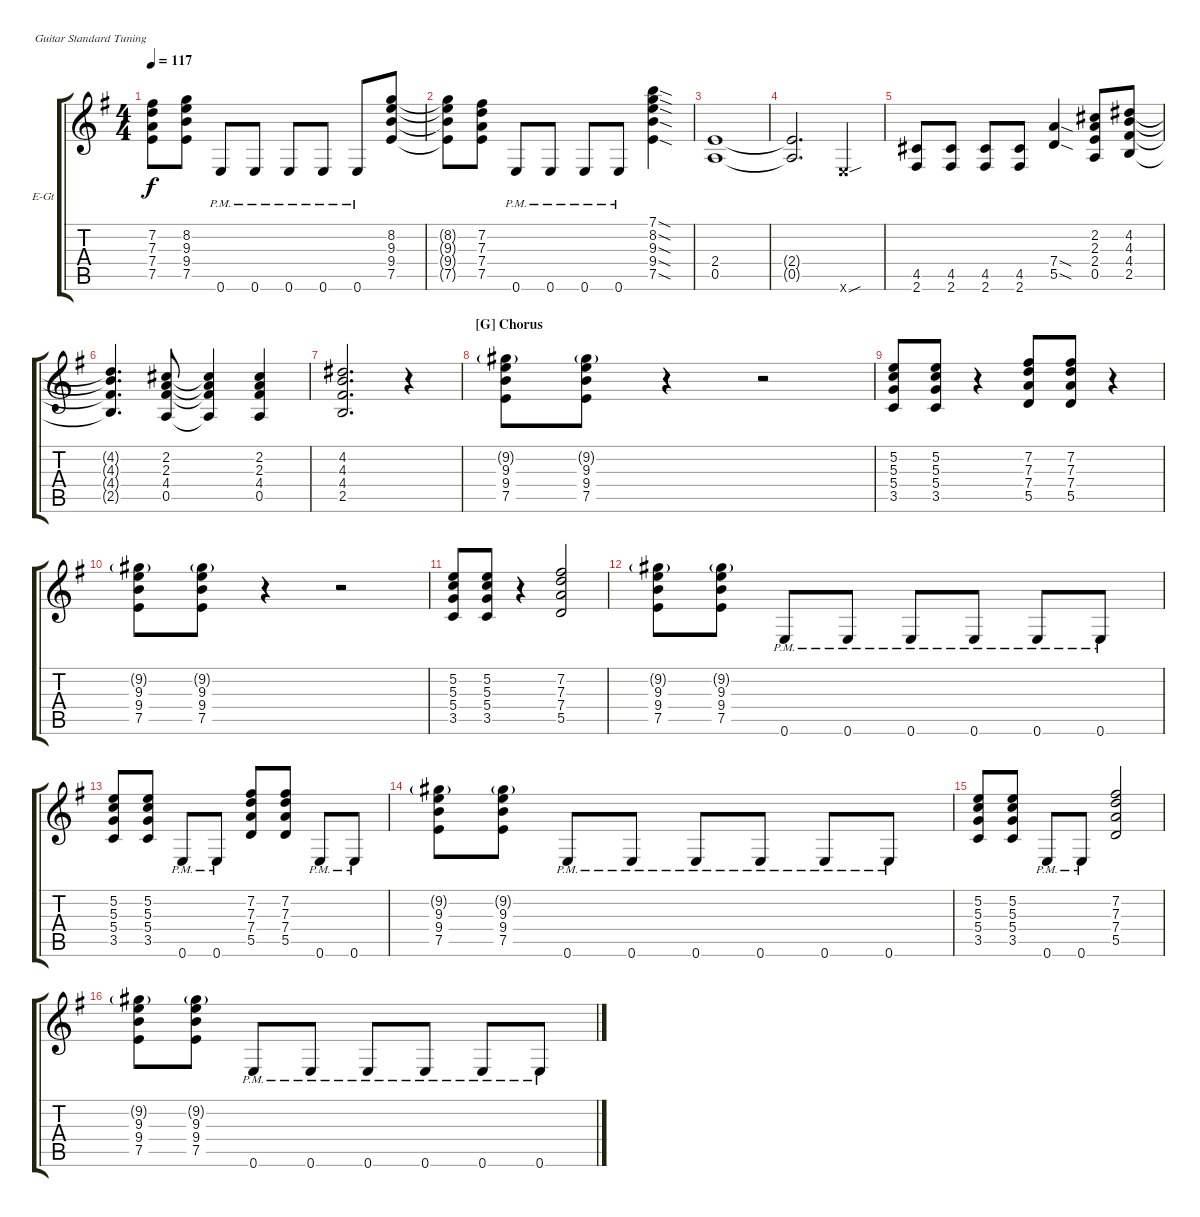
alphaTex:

\defaultSystemsLayout 4
\bracketExtendMode groupsimilarinstruments
\firstSystemTrackNameOrientation horizontal
\otherSystemsTrackNameOrientation horizontal
\track ("Guitar 2" "E-Gt") {instrument distortionguitar}
\staff {score tabs}
\tuning (E4 B3 G3 D3 A2 E2)
\ts (4 4)
\tempo 117
\clef g2
\scale
1.03909
\ks g
(7.2 7.3 7.4 7.5).8{dy f} (7.5 9.4 9.3 8.2).8 0.6{pm}.8 0.6{pm}.8 0.6{pm}.8 0.6{pm}.8 0.6{pm}.8 (7.5 9.4 9.3 8.2).8 |
\scale
0.960908 (7.5{t} 9.4{t} 9.3{t} 8.2{t}).8 (7.2 7.3 7.4 7.5).8 0.6{pm}.8 0.6{pm}.8 0.6{pm}.8 0.6{pm}.8 (7.5{sod} 9.4{sod} 9.3{sod} 8.2{sod} 7.1{sod}).4 |
\scale
1.03909 (0.5 2.4).1 |
\scale
0.960908 (0.5{t} 2.4{t}).2{d} 0.6{sou x}.4 |
\scale
1.03909 (2.6 4.5).8 (2.6 4.5).8 (2.6 4.5).8 (2.6 4.5).8 (5.5{sod} 7.4{sod}).4 (0.5 2.4 2.3 2.2).8 (2.5 4.4 4.3 4.2).8 |
\scale
0.960908 (2.5{t} 4.4{t} 4.3{t} 4.2{t}).4{d} (0.5 4.4 2.3 2.2).8 (0.5{t} 4.4{t} 2.3{t} 2.2{t}).4 (0.5 4.4 2.3 2.2).4 |
\scale
1.03909 (2.5 4.4 4.3 4.2).2{d} r.4 |
\section ("G" "Chorus")
\scale
0.960908 (7.5 9.4 9.3 9.2{g}).8 (7.5 9.4 9.3 9.2{g}).8 r.4 r.2 |
\scale
1.03909 (3.5 5.4 5.3 5.2).8 (3.5 5.4 5.3 5.2).8 r.4 (5.5 7.4 7.3 7.2).8 (5.5 7.4 7.3 7.2).8 r.4 |
\scale
0.960908 (7.5 9.4 9.3 9.2{g}).8 (7.5 9.4 9.3 9.2{g}).8 r.4 r.2 |
\scale
1.08575 (3.5 5.4 5.3 5.2).8 (3.5 5.4 5.3 5.2).8 r.4 (5.5 7.4 7.3 7.2).2 |
\scale
0.91425 (7.5 9.4 9.3 9.2{g}).8 (7.5 9.4 9.3 9.2{g}).8 0.6{pm}.8 0.6{pm}.8 0.6{pm}.8 0.6{pm}.8 0.6{pm}.8 0.6{pm}.8 |
\scale
1.05549 (3.5 5.4 5.3 5.2).8 (3.5 5.4 5.3 5.2).8 0.6{pm}.8 0.6{pm}.8 (5.5 7.4 7.3 7.2).8 (5.5 7.4 7.3 7.2).8 0.6{pm}.8 0.6{pm}.8 |
\scale
0.944515 (7.5 9.4 9.3 9.2{g}).8 (7.5 9.4 9.3 9.2{g}).8 0.6{pm}.8 0.6{pm}.8 0.6{pm}.8 0.6{pm}.8 0.6{pm}.8 0.6{pm}.8 |
\scale
1.05549 (3.5 5.4 5.3 5.2).8 (3.5 5.4 5.3 5.2).8 0.6{pm}.8 0.6{pm}.8 (5.5 7.4 7.3 7.2).2 |
\scale
0.944515 (7.5 9.4 9.3 9.2{g}).8 (7.5 9.4 9.3 9.2{g}).8 0.6{pm}.8 0.6{pm}.8 0.6{pm}.8 0.6{pm}.8 0.6{pm}.8 0.6{pm}.8
